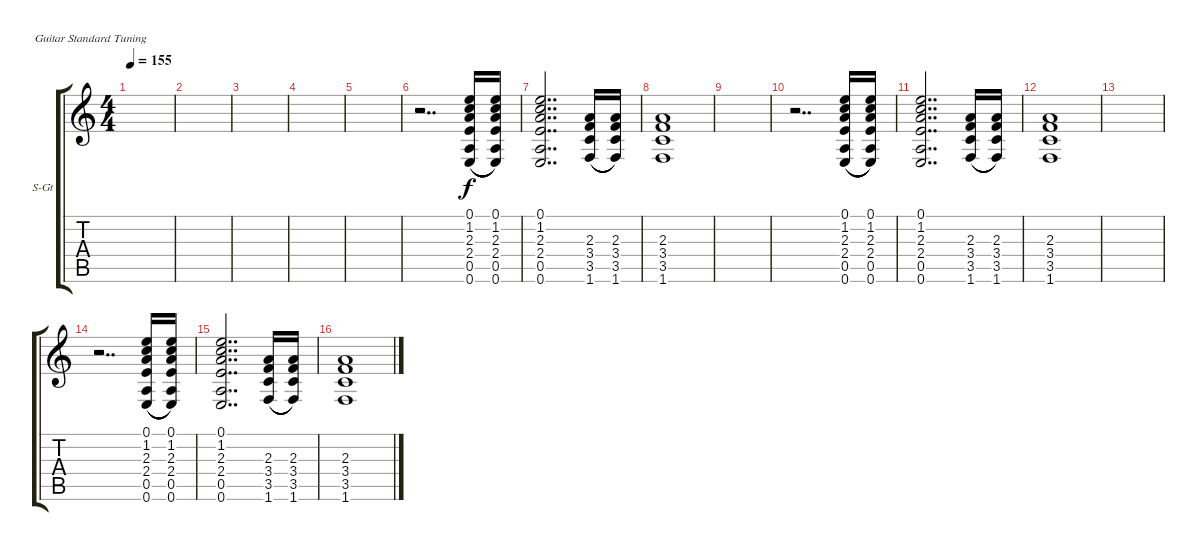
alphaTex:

\defaultSystemsLayout 4
\bracketExtendMode groupsimilarinstruments
\firstSystemTrackNameOrientation horizontal
\otherSystemsTrackNameOrientation horizontal
\track ("Steel Guitar" "S-Gt") {instrument acousticguitarsteel}
\staff {score tabs}
\tuning (E4 B3 G3 D3 A2 E2)
\ts (4 4)
\tempo 155
\clef g2
\ks c
|
|
|
|
|
r.2{dd} (2.4 2.3 1.2 0.1 0.5 0.6).16{legatoorigin} (0.6 0.5 2.4 2.3 1.2 0.1).16 |
(0.1 1.2 2.3 2.4 0.5 0.6).2{dd} (1.6 3.5 3.4 2.3).16{legatoorigin} (2.3 3.4 3.5 1.6).16 |
(1.6 3.5 3.4 2.3).1 |
|
r.2{dd} (2.4 2.3 1.2 0.1 0.5 0.6).16{legatoorigin} (0.6 0.5 2.4 2.3 1.2 0.1).16 |
(0.1 1.2 2.3 2.4 0.5 0.6).2{dd} (1.6 3.5 3.4 2.3).16{legatoorigin} (2.3 3.4 3.5 1.6).16 |
(1.6 3.5 3.4 2.3).1 |
|
r.2{dd} (2.4 2.3 1.2 0.1 0.5 0.6).16{legatoorigin} (0.6 0.5 2.4 2.3 1.2 0.1).16 |
(0.1 1.2 2.3 2.4 0.5 0.6).2{dd} (1.6 3.5 3.4 2.3).16{legatoorigin} (2.3 3.4 3.5 1.6).16 |
(1.6 3.5 3.4 2.3).1
